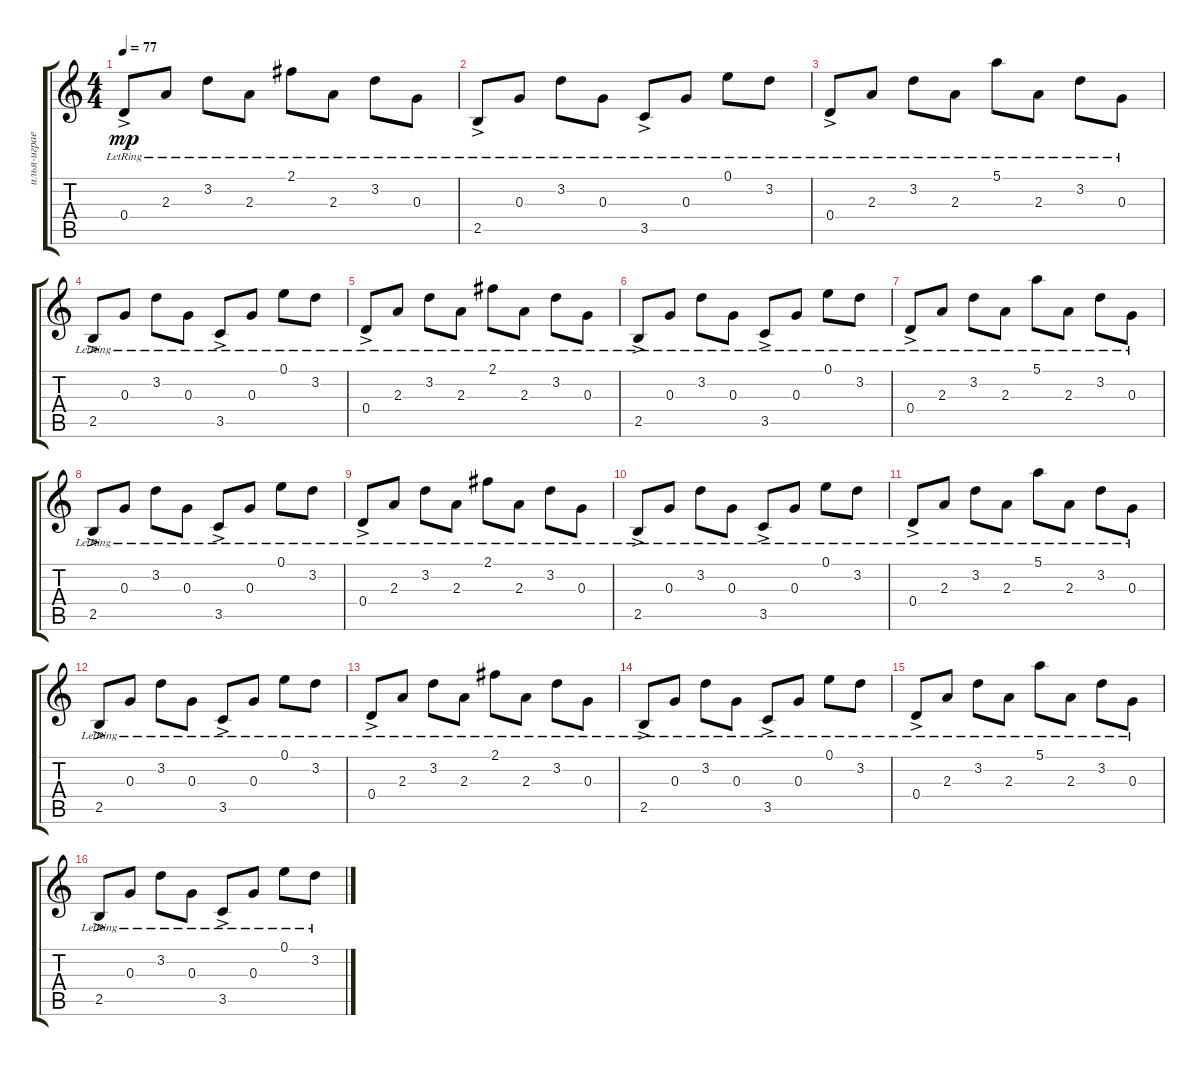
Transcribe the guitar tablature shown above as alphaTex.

\track ("илья-играет" "илья-играе") {instrument acousticguitarsteel}
\staff {score tabs}
\tuning (E4 B3 G3 D3 A2 E2) {hide}
\ts (4 4)
\tempo 77
\clef g2
\ks c
0.4{ac lr}.8{dy mp} 2.3{lr}.8 3.2{lr}.8 2.3{lr}.8 2.1{lr}.8 2.3{lr}.8 3.2{lr}.8 0.3{lr}.8 |
2.5{ac lr}.8 0.3{lr}.8 3.2{lr}.8 0.3{lr}.8 3.5{ac lr}.8 0.3{lr}.8 0.1{lr}.8 3.2{lr}.8 |
0.4{ac lr}.8 2.3{lr}.8 3.2{lr}.8 2.3{lr}.8 5.1{lr}.8 2.3{lr}.8 3.2{lr}.8 0.3{lr}.8 |
2.5{ac lr}.8 0.3{lr}.8 3.2{lr}.8 0.3{lr}.8 3.5{ac lr}.8 0.3{lr}.8 0.1{lr}.8 3.2{lr}.8 |
0.4{ac lr}.8 2.3{lr}.8 3.2{lr}.8 2.3{lr}.8 2.1{lr}.8 2.3{lr}.8 3.2{lr}.8 0.3{lr}.8 |
2.5{ac lr}.8 0.3{lr}.8 3.2{lr}.8 0.3{lr}.8 3.5{ac lr}.8 0.3{lr}.8 0.1{lr}.8 3.2{lr}.8 |
0.4{ac lr}.8 2.3{lr}.8 3.2{lr}.8 2.3{lr}.8 5.1{lr}.8 2.3{lr}.8 3.2{lr}.8 0.3{lr}.8 |
2.5{ac lr}.8 0.3{lr}.8 3.2{lr}.8 0.3{lr}.8 3.5{ac lr}.8 0.3{lr}.8 0.1{lr}.8 3.2{lr}.8 |
0.4{ac lr}.8 2.3{lr}.8 3.2{lr}.8 2.3{lr}.8 2.1{lr}.8 2.3{lr}.8 3.2{lr}.8 0.3{lr}.8 |
2.5{ac lr}.8 0.3{lr}.8 3.2{lr}.8 0.3{lr}.8 3.5{ac lr}.8 0.3{lr}.8 0.1{lr}.8 3.2{lr}.8 |
0.4{ac lr}.8 2.3{lr}.8 3.2{lr}.8 2.3{lr}.8 5.1{lr}.8 2.3{lr}.8 3.2{lr}.8 0.3{lr}.8 |
2.5{ac lr}.8 0.3{lr}.8 3.2{lr}.8 0.3{lr}.8 3.5{ac lr}.8 0.3{lr}.8 0.1{lr}.8 3.2{lr}.8 |
0.4{ac lr}.8 2.3{lr}.8 3.2{lr}.8 2.3{lr}.8 2.1{lr}.8 2.3{lr}.8 3.2{lr}.8 0.3{lr}.8 |
2.5{ac lr}.8 0.3{lr}.8 3.2{lr}.8 0.3{lr}.8 3.5{ac lr}.8 0.3{lr}.8 0.1{lr}.8 3.2{lr}.8 |
0.4{ac lr}.8 2.3{lr}.8 3.2{lr}.8 2.3{lr}.8 5.1{lr}.8 2.3{lr}.8 3.2{lr}.8 0.3{lr}.8 |
2.5{ac lr}.8 0.3{lr}.8 3.2{lr}.8 0.3{lr}.8 3.5{ac lr}.8 0.3{lr}.8 0.1{lr}.8 3.2{lr}.8
